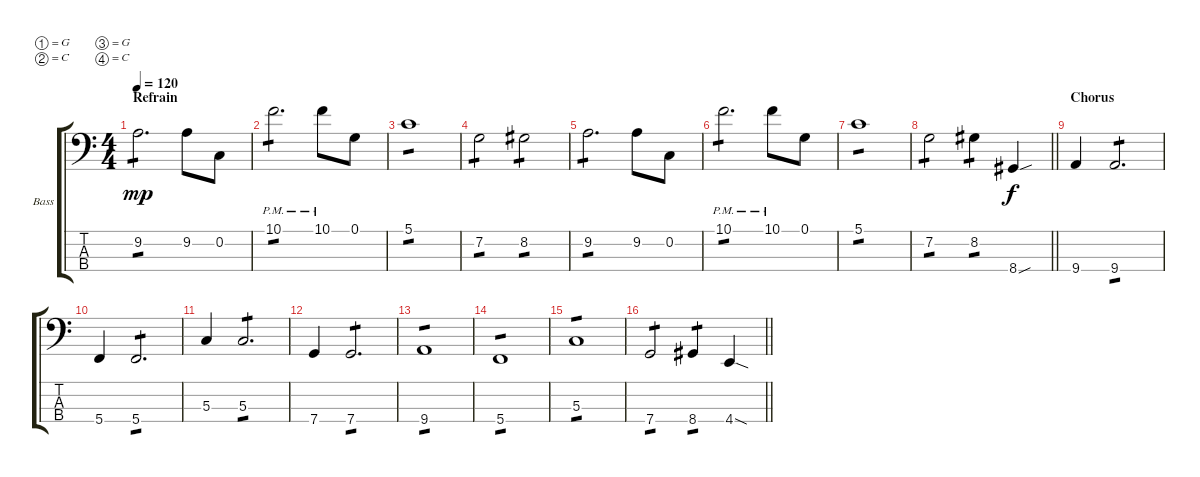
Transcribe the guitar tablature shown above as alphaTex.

\defaultSystemsLayout 4
\bracketExtendMode groupsimilarinstruments
\firstSystemTrackNameOrientation horizontal
\otherSystemsTrackNameOrientation horizontal
\track ("Bass" "Bass") {multiBarRest instrument electricbassfinger}
\staff {score tabs}
\tuning (G2 C2 G1 C1)
\ts (4 4)
\section ("" "Refrain")
\tempo 120
\clef f4
\ks c
9.2.2{d tp 1 dy mp} 9.2.8 0.2.8 |
10.1{pm}.2{d tp 1} 10.1{pm}.8 0.1.8 |
5.1.1{tp 1} |
7.2.2{tp 1} 8.2.2{tp 1} |
9.2.2{d tp 1} 9.2.8 0.2.8 |
10.1{pm}.2{d tp 1} 10.1{pm}.8 0.1.8 |
5.1.1{tp 1} |
\barLineRight lightlight
7.2.2{tp 1} 8.2.4{tp 1} 8.4{sou}.4{dy f} |
\section ("" "Chorus")
9.4.4 9.4.2{d tp 1} |
5.4.4 5.4.2{d tp 1} |
5.3.4 5.3.2{d tp 1} |
7.4.4 7.4.2{d tp 1} |
9.4.1{tp 1} |
5.4.1{tp 1} |
5.3.1{tp 1} |
\barLineRight lightlight
7.4.2{tp 1} 8.4.4{tp 1} 4.4{sod}.4
